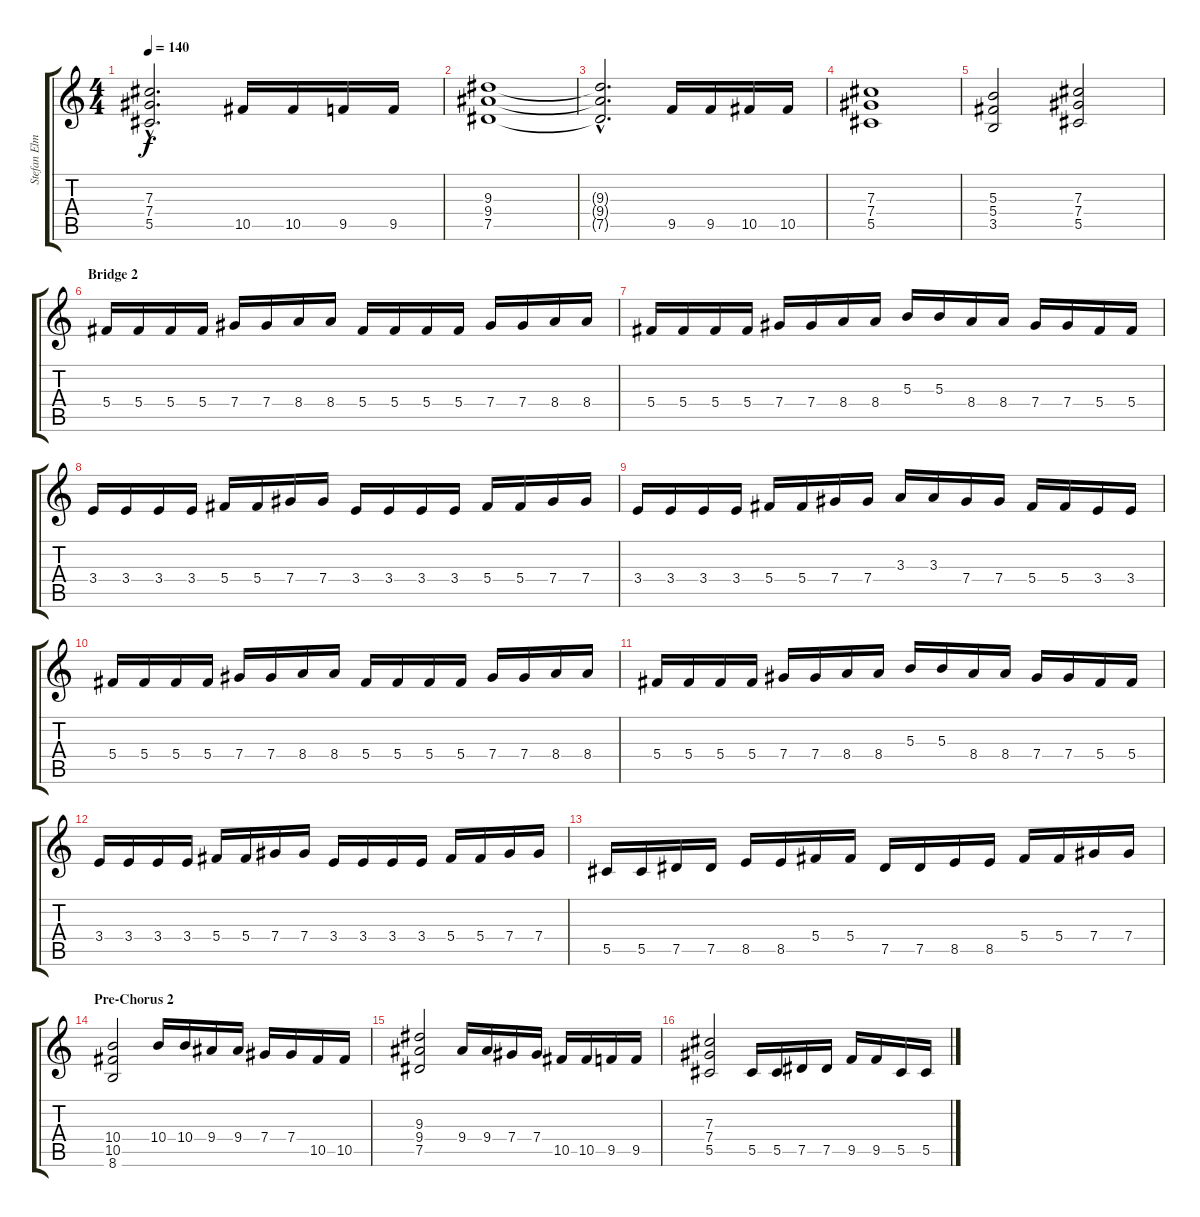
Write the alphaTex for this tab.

\track ("Stefan Elmgren :: Guitar 1" "Stefan Elm") {instrument overdrivenguitar}
\staff {score tabs}
\tuning (Eb4 Bb3 Gb3 Db3 Ab2 Eb2) {hide}
\ts (4 4)
\tempo 140
\clef g2
\ks c
(7.3{hac t} 7.4{hac t} 5.5{hac t}).2{d dy f} 10.5.16 10.5.16 9.5.16 9.5.16 |
(9.3 9.4 7.5).1 |
(9.3{hac t} 9.4{hac t} 7.5{hac t}).2{d} 9.5.16 9.5.16 10.5.16 10.5.16 |
(7.3 7.4 5.5).1 |
(5.3 5.4 3.5).2 (7.3 7.4 5.5).2 |
\section ("" "Bridge 2")
5.4.16 5.4.16 5.4.16 5.4.16 7.4.16 7.4.16 8.4.16 8.4.16 5.4.16 5.4.16 5.4.16 5.4.16 7.4.16 7.4.16 8.4.16 8.4.16 |
5.4.16 5.4.16 5.4.16 5.4.16 7.4.16 7.4.16 8.4.16 8.4.16 5.3.16 5.3.16 8.4.16 8.4.16 7.4.16 7.4.16 5.4.16 5.4.16 |
3.4.16 3.4.16 3.4.16 3.4.16 5.4.16 5.4.16 7.4.16 7.4.16 3.4.16 3.4.16 3.4.16 3.4.16 5.4.16 5.4.16 7.4.16 7.4.16 |
3.4.16 3.4.16 3.4.16 3.4.16 5.4.16 5.4.16 7.4.16 7.4.16 3.3.16 3.3.16 7.4.16 7.4.16 5.4.16 5.4.16 3.4.16 3.4.16 |
5.4.16 5.4.16 5.4.16 5.4.16 7.4.16 7.4.16 8.4.16 8.4.16 5.4.16 5.4.16 5.4.16 5.4.16 7.4.16 7.4.16 8.4.16 8.4.16 |
5.4.16 5.4.16 5.4.16 5.4.16 7.4.16 7.4.16 8.4.16 8.4.16 5.3.16 5.3.16 8.4.16 8.4.16 7.4.16 7.4.16 5.4.16 5.4.16 |
3.4.16 3.4.16 3.4.16 3.4.16 5.4.16 5.4.16 7.4.16 7.4.16 3.4.16 3.4.16 3.4.16 3.4.16 5.4.16 5.4.16 7.4.16 7.4.16 |
5.5.16 5.5.16 7.5.16 7.5.16 8.5.16 8.5.16 5.4.16 5.4.16 7.5.16 7.5.16 8.5.16 8.5.16 5.4.16 5.4.16 7.4.16 7.4.16 |
\section ("" "Pre-Chorus 2")
(10.4 10.5 8.6).2 10.4.16 10.4.16 9.4.16 9.4.16 7.4.16 7.4.16 10.5.16 10.5.16 |
(9.3 9.4 7.5).2 9.4.16 9.4.16 7.4.16 7.4.16 10.5.16 10.5.16 9.5.16 9.5.16 |
(7.3 7.4 5.5).2 5.5.16 5.5.16 7.5.16 7.5.16 9.5.16 9.5.16 5.5.16 5.5.16
